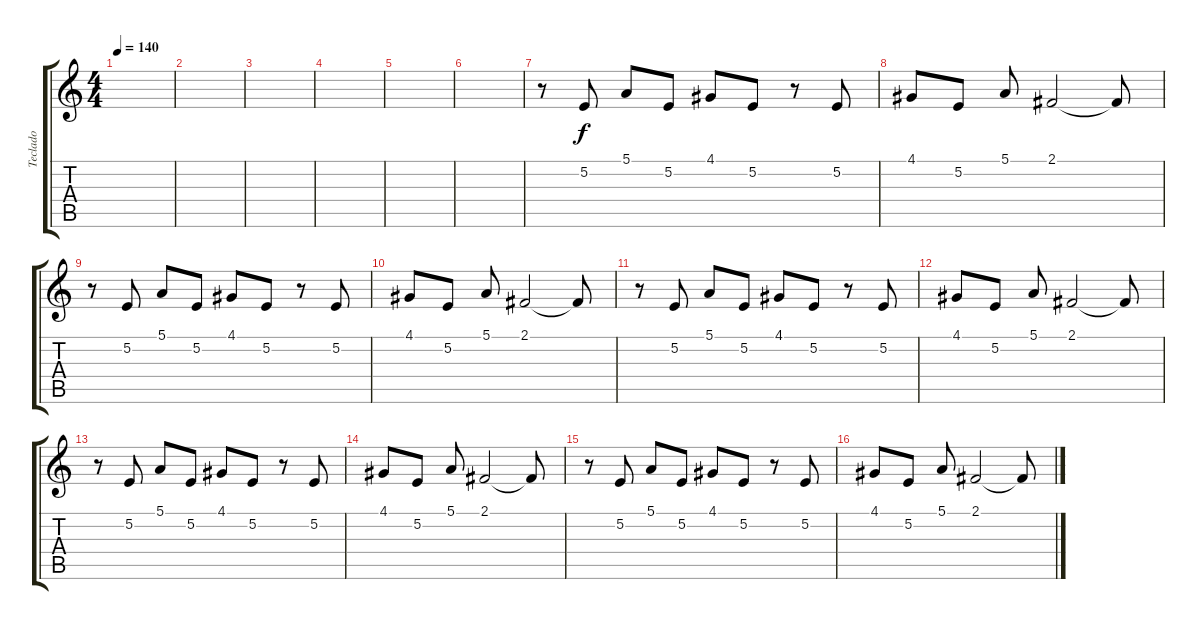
\track ("Teclado" "Teclado") {instrument lead1square}
\staff {score tabs}
\tuning (E4 B3 G3 D3 A2 E2) {hide}
\ts (4 4)
\tempo 140
\clef g2
\ks c
|
|
|
|
|
|
r.8 5.2.8 5.1.8 5.2.8 4.1.8 5.2.8 r.8 5.2.8 |
4.1.8 5.2.8 5.1.8 2.1.2 2.1{t}.8 |
r.8 5.2.8 5.1.8 5.2.8 4.1.8 5.2.8 r.8 5.2.8 |
4.1.8 5.2.8 5.1.8 2.1.2 2.1{t}.8 |
r.8 5.2.8 5.1.8 5.2.8 4.1.8 5.2.8 r.8 5.2.8 |
4.1.8 5.2.8 5.1.8 2.1.2 2.1{t}.8 |
r.8 5.2.8 5.1.8 5.2.8 4.1.8 5.2.8 r.8 5.2.8 |
4.1.8 5.2.8 5.1.8 2.1.2 2.1{t}.8 |
r.8 5.2.8 5.1.8 5.2.8 4.1.8 5.2.8 r.8 5.2.8 |
4.1.8 5.2.8 5.1.8 2.1.2 2.1{t}.8
